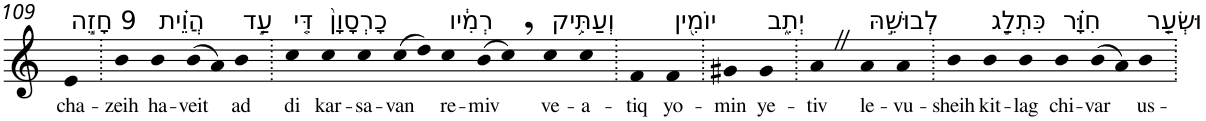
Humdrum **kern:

**kern	**text
*part1	*part1
*staff1	*staff1
*I"Piano	*
*I'Pno	*
!!LO:PB:g=z
*clefG2	*
*k[]	*
=109	=109
!LO:TX:a:t=9 חָזֵ֣ה	!
!	!LO:LY:b
4e	cha-
=110.	=110.
!	!LO:LY:b
4b	-zeih
!LO:TX:a:t=הֲוֵ֗ית	!
!	!LO:LY:b
4b	ha-
!	!LO:LY:b
(>8b	-veit
8a)	.
!LO:TX:a:t=עַ֣ד	!
!	!LO:LY:b
4b	ad
=111.	=111.
!LO:TX:a:t=דִּ֤י	!
!	!LO:LY:b
4cc	di
!LO:TX:a:t=כָרְסָוָן֙	!
!	!LO:LY:b
4cc	kar-
!	!LO:LY:b
4cc	-sa-
!	!LO:LY:b
(>8cc	-van
8dd)	.
!LO:TX:a:t=רְמִ֔יו	!
!	!LO:LY:b
4cc	re-
!	!LO:LY:b
(>8b	-miv
8cc,)	.
!LO:TX:a:t=וְעַתִּ֥יק	!
!	!LO:LY:b
4cc	ve-
!	!LO:LY:b
4cc	-a-
=112.	=112.
!	!LO:LY:b
4f	-tiq
!LO:TX:a:t=יוֹמִ֖ין	!
!	!LO:LY:b
4f	yo-
=113.	=113.
!	!LO:LY:b
4g#X	-min
!LO:TX:a:t=יְתִ֑ב	!
!	!LO:LY:b
4g#	ye-
=114.	=114.
!	!LO:LY:b
4aZ	-tiv
!LO:TX:a:t=לְבוּשֵׁ֣הּ	!
!	!LO:LY:b
4a	le-
!	!LO:LY:b
4a	-vu-
=115.	=115.
!	!LO:LY:b
4b	-sheih
!LO:TX:a:t=כִּתְלַ֣ג	!
!	!LO:LY:b
4b	kit-
!	!LO:LY:b
4b	-lag
!LO:TX:a:t=חִוָּ֗ר	!
!	!LO:LY:b
4b	chi-
!	!LO:LY:b
(>8b	-var
8a)	.
!LO:TX:a:t=וּשְׂעַ֤ר	!
!	!LO:LY:b
4b	us-
=.	=.
*-	*-
